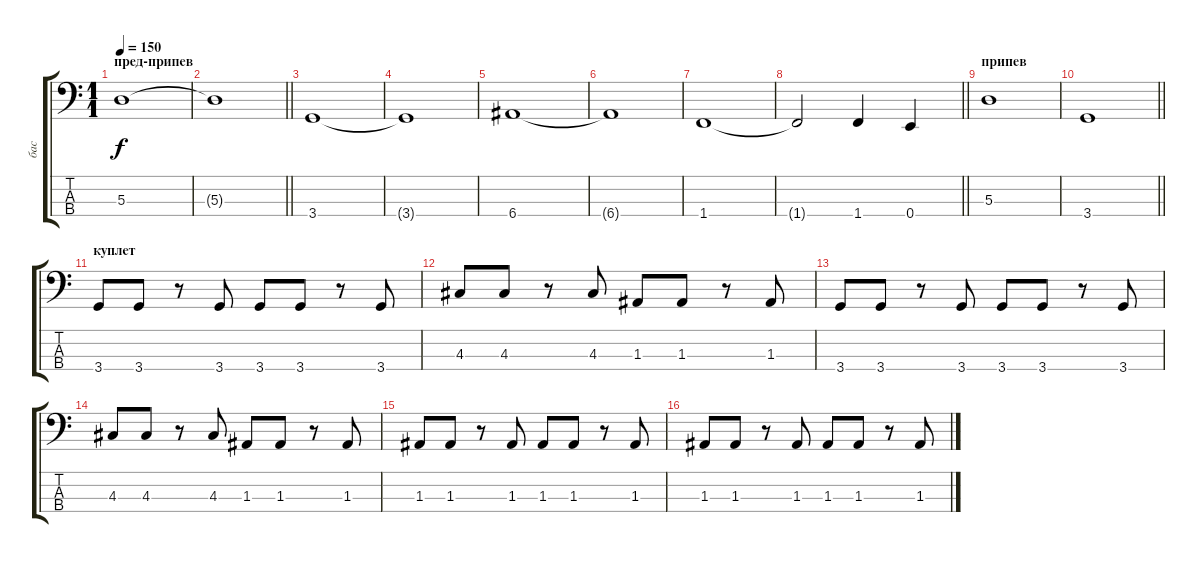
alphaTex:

\track ("бас" "бас") {instrument electricbassfinger}
\staff {score tabs}
\tuning (G2 D2 A1 E1) {hide}
\ts (1 1)
\section ("" "пред-припев")
\tempo 150
\clef f4
\ks c
5.3.1{dy f} |
\barLineRight lightlight
5.3{t}.1 |
3.4.1 |
3.4{t}.1 |
6.4.1 |
6.4{t}.1 |
1.4.1 |
\barLineRight lightlight
1.4{t}.2 1.4.4 0.4.4 |
\section ("" "припев")
5.3.1 |
\barLineRight lightlight
3.4.1 |
\section ("" "куплет")
3.4.8 3.4.8 r.8 3.4.8 3.4.8 3.4.8 r.8 3.4.8 |
4.3.8 4.3.8 r.8 4.3.8 1.3.8 1.3.8 r.8 1.3.8 |
3.4.8 3.4.8 r.8 3.4.8 3.4.8 3.4.8 r.8 3.4.8 |
4.3.8 4.3.8 r.8 4.3.8 1.3.8 1.3.8 r.8 1.3.8 |
1.3.8 1.3.8 r.8 1.3.8 1.3.8 1.3.8 r.8 1.3.8 |
1.3.8 1.3.8 r.8 1.3.8 1.3.8 1.3.8 r.8 1.3.8
